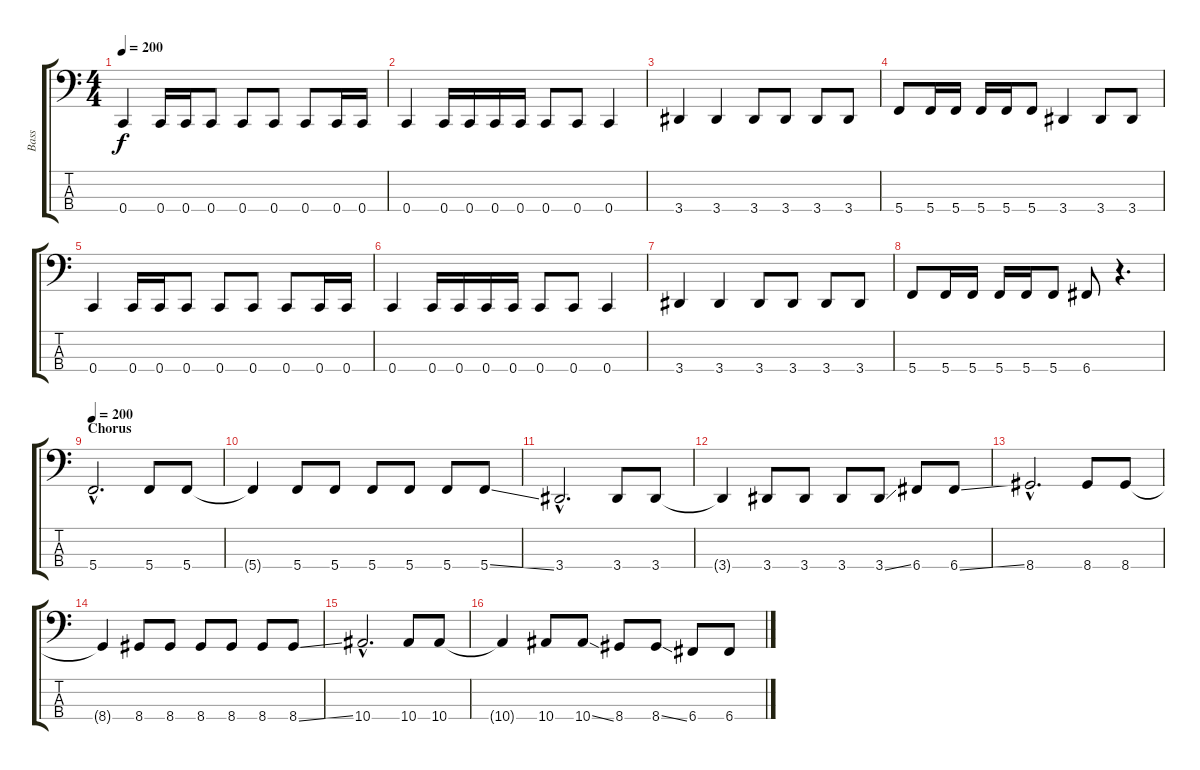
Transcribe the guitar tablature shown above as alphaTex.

\track ("Bass" "Bass") {instrument electricbassfinger}
\staff {score tabs}
\tuning (F2 C2 G1 C1) {hide}
\ts (4 4)
\tempo 200
\clef f4
\ks c
0.4.4{dy f} 0.4.16 0.4.16 0.4.8 0.4.8 0.4.8 0.4.8 0.4.16 0.4.16 |
0.4.4 0.4.16 0.4.16 0.4.16 0.4.16 0.4.8 0.4.8 0.4.4 |
3.4.4 3.4.4 3.4.8 3.4.8 3.4.8 3.4.8 |
5.4.8 5.4.16 5.4.16 5.4.16 5.4.16 5.4.8 3.4.4 3.4.8 3.4.8 |
0.4.4 0.4.16 0.4.16 0.4.8 0.4.8 0.4.8 0.4.8 0.4.16 0.4.16 |
0.4.4 0.4.16 0.4.16 0.4.16 0.4.16 0.4.8 0.4.8 0.4.4 |
3.4.4 3.4.4 3.4.8 3.4.8 3.4.8 3.4.8 |
5.4.8 5.4.16 5.4.16 5.4.16 5.4.16 5.4.8 6.4.8 r.4{d} |
\section ("" "Chorus")
\tempo 200
5.4{hac}.2{d} 5.4.8 5.4.8 |
5.4{t}.4 5.4.8 5.4.8 5.4.8 5.4.8 5.4.8 5.4{ss}.8 |
3.4{hac}.2{d} 3.4.8 3.4.8 |
3.4{t}.4 3.4.8 3.4.8 3.4.8 3.4{ss}.8 6.4.8 6.4{ss}.8 |
8.4{hac}.2{d} 8.4.8 8.4.8 |
8.4{t}.4 8.4.8 8.4.8 8.4.8 8.4.8 8.4.8 8.4{ss}.8 |
10.4{hac}.2{d} 10.4.8 10.4.8 |
10.4{t}.4 10.4.8 10.4{ss}.8 8.4.8 8.4{ss}.8 6.4.8 6.4{ss}.8
